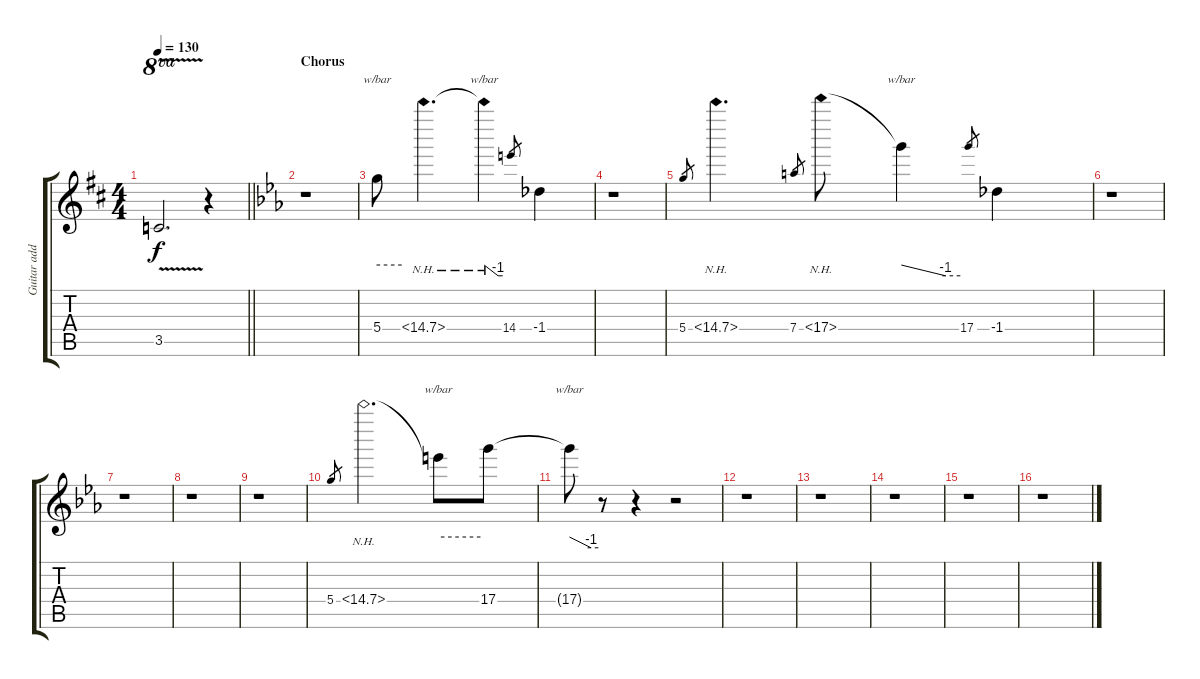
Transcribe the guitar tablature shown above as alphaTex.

\track ("Guitar add. overdubs" "Guitar add") {instrument distortionguitar}
\staff {score tabs}
\tuning (E4 B3 G3 D4 A3 E3) {hide}
\ts (4 4)
\tempo 130
\clef g2
\barLineRight lightlight
\ks d
3.5{v t}.2{d ot 8va dy f} r.4 |
\section ("" "Chorus")
\ks eb
r.1 |
5.4.8{tbe (hold default 0 0 60 0)} 14.4{nh}.4{d} 14.4{nh t}.4{tbe (custom default 0 0 45 -4 60 -4)} 14.4.8{gr} -1.4.4 |
r.1 |
5.4.8{gr} 15.4{nh}.4{d} 7.4.8{gr} 17.4{nh}.8 17.4{t}.4{tbe (custom default 0 0 45 -4 60 -4)} 17.4.8{gr} -1.4.4 |
r.1 |
r.1 |
r.1 |
r.1 |
5.4.8{gr} 14.4{nh}.2{d} 14.4{t}.8{tbe (hold default 0 0 60 0)} 17.4.8 |
17.4{t}.8{tbe (custom default 0 0 45 -4 60 -4)} r.8 r.4 r.2 |
r.1 |
r.1 |
r.1 |
r.1 |
r.1
